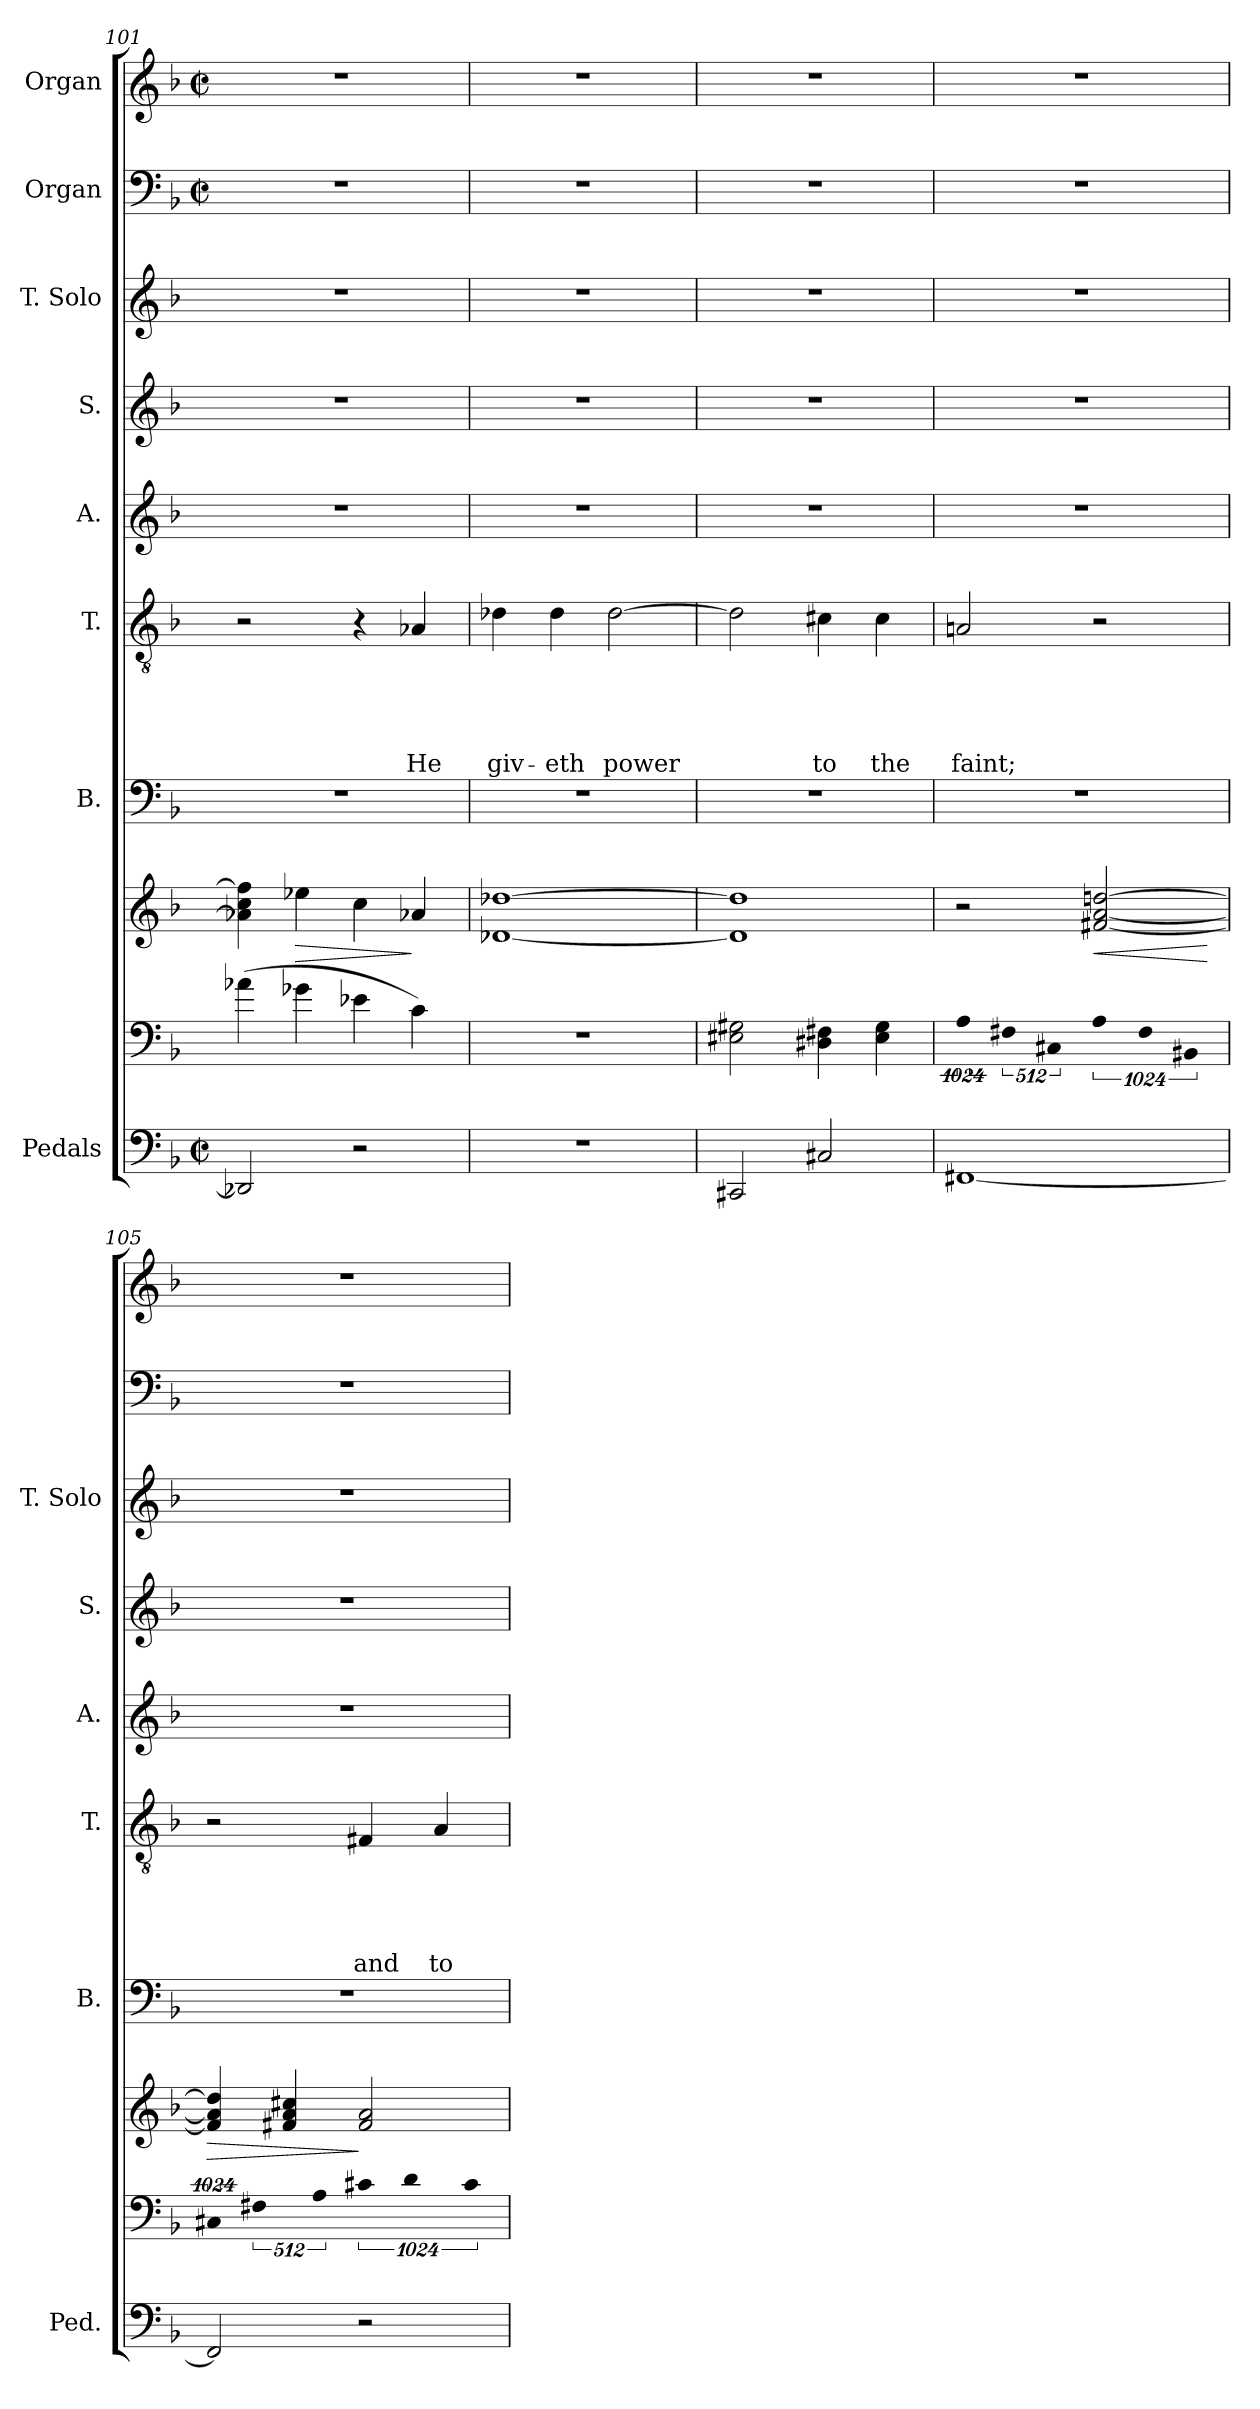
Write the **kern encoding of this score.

**kern	**kern	**kern	**dynam	**kern	**kern	**text	**text	**text	**text	**text	**kern	**kern	**kern	**kern	**kern
*part10	*part9	*part8	*part8	*part7	*part6	*part6	*part6	*part6	*part6	*part6	*part5	*part4	*part3	*part2	*part1
*staff10	*staff9	*staff8	*staff8	*staff7	*staff6	*staff6	*staff6	*staff6	*staff6	*staff6	*staff5	*staff4	*staff3	*staff2	*staff1
*I"Pedals	*	*	*	*I"B.	*I"T.	*	*	*	*	*	*I"A.	*I"S.	*I"T. Solo	*I"Organ	*I"Organ
*I'Ped.	*	*	*	*I'B.	*I'T.	*	*	*	*	*	*I'A.	*I'S.	*I'T. Solo	*	*
!!LO:LB:g=z
*clefF4	*clefF4	*clefG2	*	*clefF4	*clefGv2	*	*	*	*	*	*clefG2	*clefG2	*clefG2	*clefF4	*clefG2
*k[b-]	*k[b-]	*k[b-]	*	*k[b-]	*k[b-]	*	*	*	*	*	*k[b-]	*k[b-]	*k[b-]	*k[b-]	*k[b-]
*F:	*F:	*F:	*	*F:	*F:	*	*	*	*	*	*F:	*F:	*F:	*F:	*F:
*M2/2	*	*	*	*	*	*	*	*	*	*	*	*	*	*M2/2	*M2/2
*met(c|)	*	*	*	*	*	*	*	*	*	*	*	*	*	*met(c|)	*met(c|)
=101	=101	=101	=101	=101	=101	=101	=101	=101	=101	=101	=101	=101	=101	=101	=101
2DD-X/]	(>4a-X\	4a-X\] 4cc\ 4ff\]	.	1r	2r	.	.	.	.	.	1r	1r	1r	1r	1r
!	!	!	!LO:HP:b	!	!	!	!	!	!	!	!	!	!	!	!
.	4g-X\	4ee-X\	>	.	.	.	.	.	.	.	.	.	.	.	.
2r	4e-X\	4cc\	.	.	4r	.	.	.	.	.	.	.	.	.	.
!	!	!	!	!	!	!	!	!	!	!LO:LY:b	!	!	!	!	!
.	4c\)	4a-X/	]	.	4A-X/	.	.	.	.	He	.	.	.	.	.
=102	=102	=102	=102	=102	=102	=102	=102	=102	=102	=102	=102	=102	=102	=102	=102
!	!	!	!	!	!	!	!	!	!	!LO:LY:b	!	!	!	!	!
1r	1r	[<1d-X [>1dd-X	.	1r	4d-X\	.	.	.	.	giv-	1r	1r	1r	1r	1r
!	!	!	!	!	!	!	!	!	!	!LO:LY:b	!	!	!	!	!
.	.	.	.	.	4d-\	.	.	.	.	-eth	.	.	.	.	.
!	!	!	!	!	!	!	!	!	!	!LO:LY:b	!	!	!	!	!
.	.	.	.	.	[>2d-\	.	.	.	.	power	.	.	.	.	.
=103	=103	=103	=103	=103	=103	=103	=103	=103	=103	=103	=103	=103	=103	=103	=103
2CC#X/	2E#X\ 2G#X\	1d-] 1dd-]	.	1r	2d-\]	.	.	.	.	.	1r	1r	1r	1r	1r
!	!	!	!	!	!	!	!	!	!	!LO:LY:b	!	!	!	!	!
2C#X/	4D#X\ 4F#X\	.	.	.	4c#X\	.	.	.	.	to	.	.	.	.	.
!	!	!	!	!	!	!	!	!	!	!LO:LY:b	!	!	!	!	!
.	4E#\ 4G#\	.	.	.	4c#\	.	.	.	.	the	.	.	.	.	.
=104	=104	=104	=104	=104	=104	=104	=104	=104	=104	=104	=104	=104	=104	=104	=104
!	!LO:N:vis=4	!	!	!	!	!	!	!	!	!LO:LY:b	!	!	!	!	!
[<1FF#X	4096%683A\	2r	.	1r	2An/	.	.	.	.	faint;	1r	1r	1r	1r	1r
!	!LO:N:vis=4	!	!	!	!	!	!	!	!	!	!	!	!	!	!
.	2048%341F#X\	.	.	.	.	.	.	.	.	.	.	.	.	.	.
!	!LO:N:vis=4	!	!	!	!	!	!	!	!	!	!	!	!	!	!
.	4096%683C#X/	.	.	.	.	.	.	.	.	.	.	.	.	.	.
!	!LO:N:vis=4	!	!LO:HP:b	!	!	!	!	!	!	!	!	!	!	!	!
.	4096%683A\	[<2f#X/ [<2a/ [>2ddn/	<	.	2r	.	.	.	.	.	.	.	.	.	.
!	!LO:N:vis=4	!	!	!	!	!	!	!	!	!	!	!	!	!	!
.	2048%341F#\	.	.	.	.	.	.	.	.	.	.	.	.	.	.
!	!LO:N:vis=4	!	!	!	!	!	!	!	!	!	!	!	!	!	!
.	4096%683BB#X/	.	.	.	.	.	.	.	.	.	.	.	.	.	.
.	.	.	[	.	.	.	.	.	.	.	.	.	.	.	.
=105	=105	=105	=105	=105	=105	=105	=105	=105	=105	=105	=105	=105	=105	=105	=105
!	!LO:N:vis=4	!	!LO:HP:b	!	!	!	!	!	!	!	!	!	!	!	!
2FF#/]	4096%683C#X/	4f#/] 4a/] 4dd/]	>	1r	2r	.	.	.	.	.	1r	1r	1r	1r	1r
!	!LO:N:vis=4	!	!	!	!	!	!	!	!	!	!	!	!	!	!
.	2048%341F#X\	.	.	.	.	.	.	.	.	.	.	.	.	.	.
.	.	4f#X/ 4a/ 4cc#X/	.	.	.	.	.	.	.	.	.	.	.	.	.
!	!LO:N:vis=4	!	!	!	!	!	!	!	!	!	!	!	!	!	!
.	4096%683A\	.	.	.	.	.	.	.	.	.	.	.	.	.	.
!	!LO:N:vis=4	!	!	!	!	!	!	!	!	!LO:LY:b	!	!	!	!	!
2r	4096%683c#X\	2f#/ 2a/	]	.	4F#X/	.	.	.	.	and	.	.	.	.	.
!	!LO:N:vis=4	!	!	!	!	!	!	!	!	!	!	!	!	!	!
.	2048%341d\	.	.	.	.	.	.	.	.	.	.	.	.	.	.
!	!	!	!	!	!	!	!	!	!	!LO:LY:b	!	!	!	!	!
.	.	.	.	.	4A/	.	.	.	.	to	.	.	.	.	.
!	!LO:N:vis=4	!	!	!	!	!	!	!	!	!	!	!	!	!	!
.	4096%683c#\	.	.	.	.	.	.	.	.	.	.	.	.	.	.
=	=	=	=	=	=	=	=	=	=	=	=	=	=	=	=
*-	*-	*-	*-	*-	*-	*-	*-	*-	*-	*-	*-	*-	*-	*-	*-
